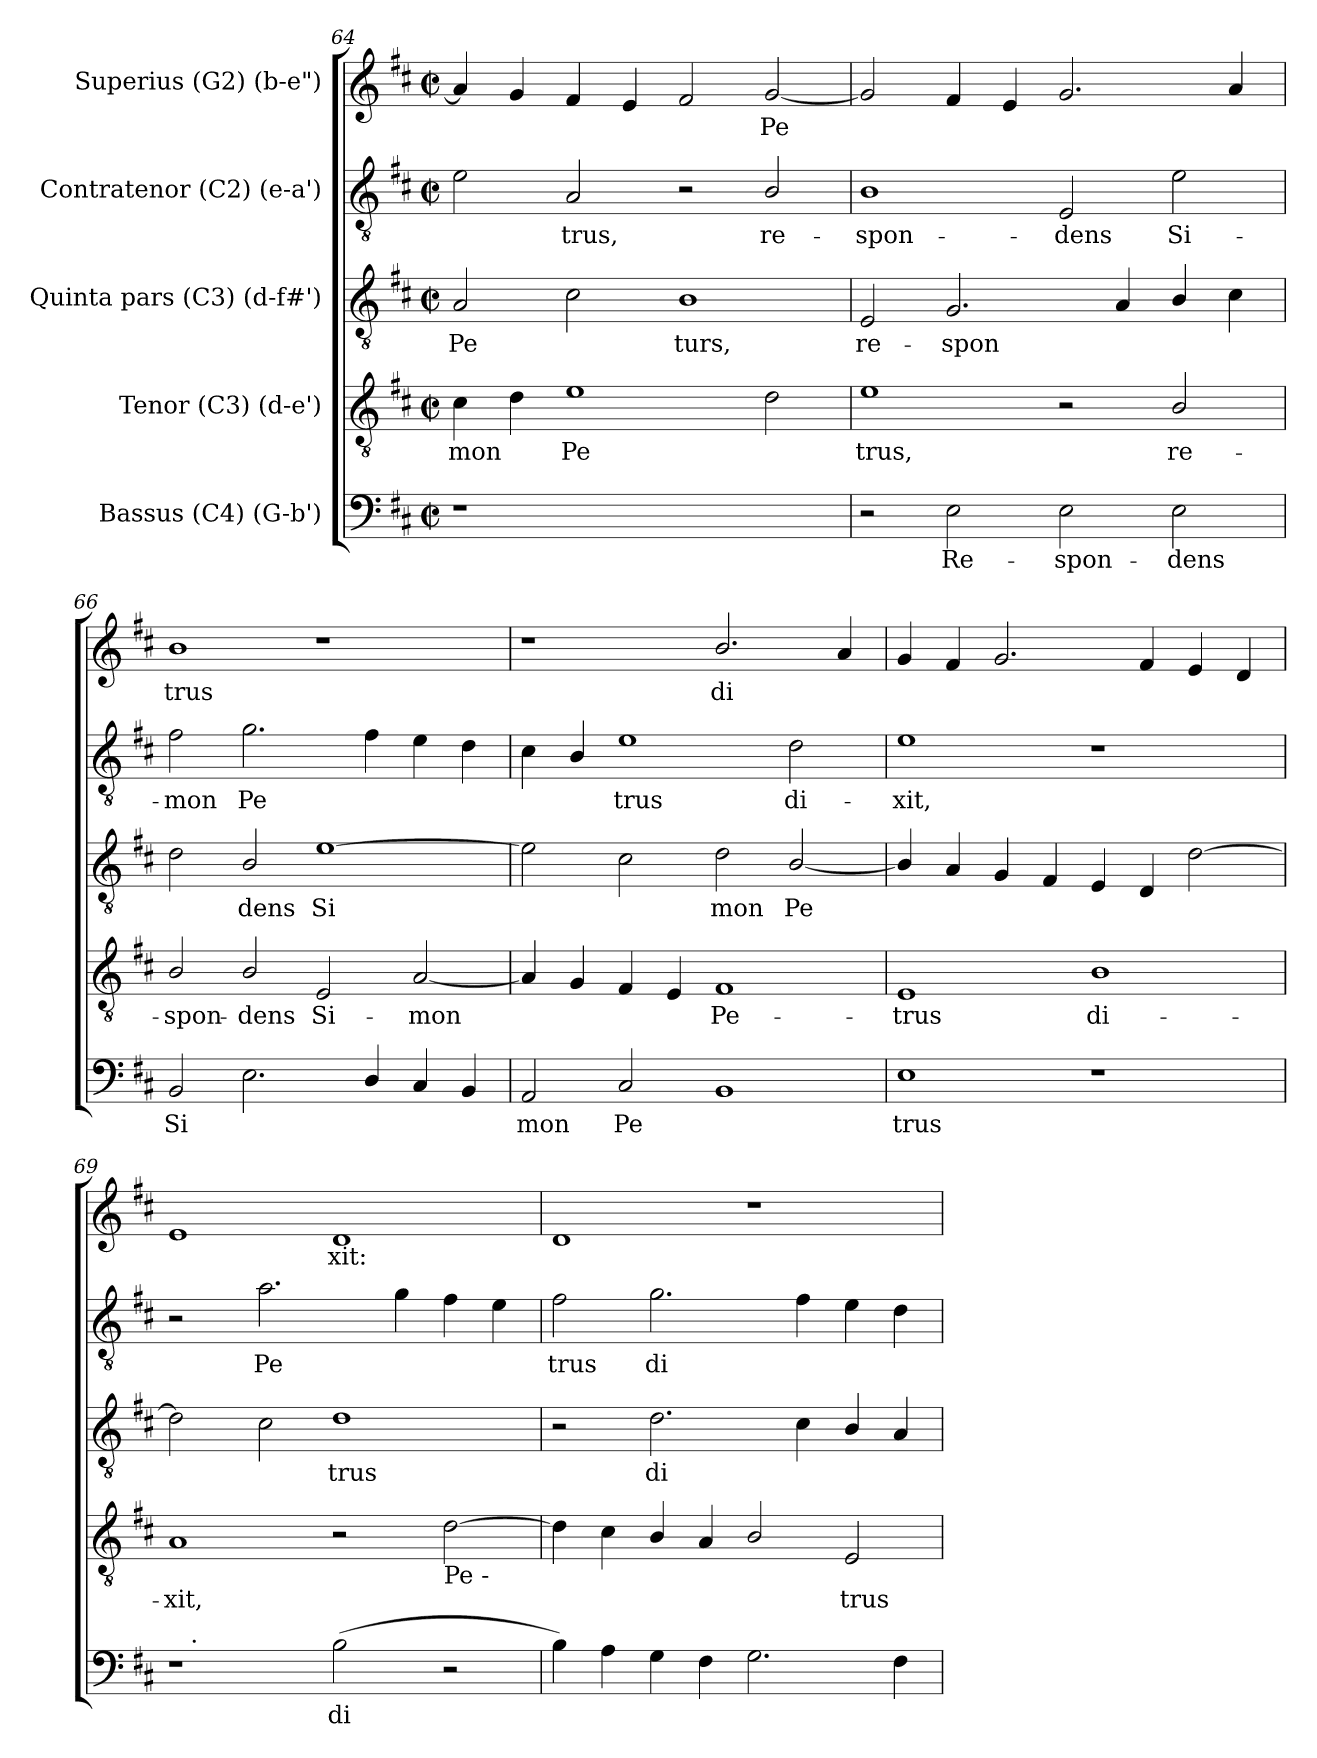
**kern	**text	**kern	**text	**kern	**text	**kern	**text	**kern	**text
*part5	*part5	*part4	*part4	*part3	*part3	*part2	*part2	*part1	*part1
*staff5	*staff5	*staff4	*staff4	*staff3	*staff3	*staff2	*staff2	*staff1	*staff1
*I"Bassus (C4)  (G-b')	*	*I"Tenor (C3)  (d-e')	*	*I"Quinta pars (C3)  (d-f#')	*	*I"Contratenor (C2)  (e-a')	*	*I"Superius (G2)  (b-e")	*
*clefF4	*	*clefGv2	*	*clefGv2	*	*clefGv2	*	*clefG2	*
*k[f#c#]	*	*k[f#c#]	*	*k[f#c#]	*	*k[f#c#]	*	*k[f#c#]	*
*D:	*	*D:	*	*D:	*	*D:	*	*D:	*
*M2/2	*	*M2/2	*	*M2/2	*	*M2/2	*	*M2/2	*
*met(c|)	*	*met(c|)	*	*met(c|)	*	*met(c|)	*	*met(c|)	*
=64	=64	=64	=64	=64	=64	=64	=64	=64	=64
!	!	!	!LO:LY:b:cj	!	!LO:LY:b:cj	!	!LO:LY:b:cj	!	!LO:LY:b:cj
1r	.	4c#\	-mon	2A/	Pe-	2e\	--	4a/]	.
!	!	!	!LO:LY:b:cj	!	!	!	!	!	!LO:LY:b:cj
.	.	4d\	.	.	.	.	.	4g/	.
!	!	!	!LO:LY:b:cj	!	!LO:LY:b:cj	!	!LO:LY:b:cj	!	!LO:LY:b:cj
.	.	1e	Pe-	2c#\	--	2A/	-trus,	4f#/	.
!	!	!	!	!	!	!	!	!	!LO:LY:b:cj
.	.	.	.	.	.	.	.	4e/	.
!	!	!	!	!	!LO:LY:b:cj	!	!	!	!LO:LY:b:cj
1ryy	.	.	.	1B	-turs,	2r	.	2f#/	.
!	!	!	!LO:LY:b:cj	!	!	!	!LO:LY:b:cj	!	!LO:LY:b:cj
.	.	2d\	--	.	.	2B/	re-	[<2g/	Pe-
=65	=65	=65	=65	=65	=65	=65	=65	=65	=65
!	!	!	!LO:LY:b:cj	!	!LO:LY:b:cj	!	!LO:LY:b:cj	!	!LO:LY:b:cj
2r	.	1e	-trus,	2E/	re-	1B	-spon-	2g/]	--
!	!LO:LY:b:cj	!	!	!	!LO:LY:b:cj	!	!	!	!LO:LY:b:cj
2E\	Re-	.	.	2.G/	-spon-	.	.	4f#/	--
!	!	!	!	!	!	!	!	!	!LO:LY:b:cj
.	.	.	.	.	.	.	.	4e/	--
!	!LO:LY:b:cj	!	!	!	!	!	!LO:LY:b:cj	!	!LO:LY:b:cj
2E\	-spon-	2r	.	.	.	2E/	-dens	2.g/	--
!	!	!	!	!	!LO:LY:b:cj	!	!	!	!
.	.	.	.	4A/	--	.	.	.	.
!	!LO:LY:b:cj	!	!LO:LY:b:cj	!	!LO:LY:b:cj	!	!LO:LY:b:cj	!	!
2E\	-dens	2B/	re-	4B/	--	2e\	Si-	.	.
!	!	!	!	!	!LO:LY:b:cj	!	!	!	!LO:LY:b:cj
.	.	.	.	4c#\	--	.	.	4a/	--
!!LO:LB:g=z
=66	=66	=66	=66	=66	=66	=66	=66	=66	=66
!	!LO:LY:b:cj	!	!LO:LY:b:cj	!	!LO:LY:b:cj	!	!LO:LY:b:cj	!	!LO:LY:b:cj
2BB/	Si-	2B/	-spon-	2d\	--	2f#\	-mon	1b	-trus
!	!LO:LY:b:cj	!	!LO:LY:b:cj	!	!LO:LY:b:cj	!	!LO:LY:b:cj	!	!
2.E\	--	2B/	-dens	2B/	-dens	2.g\	Pe-	.	.
!	!	!	!LO:LY:b:cj	!	!LO:LY:b:cj	!	!	!	!
.	.	2E/	Si-	[>1e	Si-	.	.	1r	.
!	!LO:LY:b:cj	!	!	!	!	!	!LO:LY:b:cj	!	!
4D/	--	.	.	.	.	4f#\	--	.	.
!	!LO:LY:b:cj	!	!LO:LY:b:cj	!	!	!	!LO:LY:b:cj	!	!
4C#/	--	[<2A/	-mon	.	.	4e\	--	.	.
!	!LO:LY:b:cj	!	!	!	!	!	!LO:LY:b:cj	!	!
4BB/	--	.	.	.	.	4d\	--	.	.
=67	=67	=67	=67	=67	=67	=67	=67	=67	=67
!	!LO:LY:b:cj	!	!LO:LY:b:cj	!	!LO:LY:b:cj	!	!LO:LY:b:cj	!	!
2AA/	-mon	4A/]	.	2e\]	--	4c#\	--	1r	.
!	!	!	!LO:LY:b:cj	!	!	!	!LO:LY:b:cj	!	!
.	.	4G/	.	.	.	4B/	--	.	.
!	!LO:LY:b:cj	!	!LO:LY:b:cj	!	!LO:LY:b:cj	!	!LO:LY:b:cj	!	!
2C#/	Pe-	4F#/	.	2c#\	--	1e	-trus	.	.
!	!	!	!LO:LY:b:cj	!	!	!	!	!	!
.	.	4E/	.	.	.	.	.	.	.
!	!LO:LY:b:cj	!	!LO:LY:b:cj	!	!LO:LY:b:cj	!	!	!	!LO:LY:b:cj
1BB	--	1F#	Pe-	2d\	-mon	.	.	2.b/	di-
!	!	!	!	!	!LO:LY:b:cj	!	!LO:LY:b:cj	!	!
.	.	.	.	[<2B/	Pe-	2d\	di-	.	.
!	!	!	!	!	!	!	!	!	!LO:LY:b:cj
.	.	.	.	.	.	.	.	4a/	--
=68	=68	=68	=68	=68	=68	=68	=68	=68	=68
!	!LO:LY:b:cj	!	!LO:LY:b:cj	!	!LO:LY:b:cj	!	!LO:LY:b:cj	!	!LO:LY:b:cj
1E	-trus	1E	-trus	4B/]	--	1e	-xit,	4g/	--
!	!	!	!	!	!LO:LY:b:cj	!	!	!	!LO:LY:b:cj
.	.	.	.	4A/	--	.	.	4f#/	--
!	!	!	!	!	!LO:LY:b:cj	!	!	!	!LO:LY:b:cj
.	.	.	.	4G/	--	.	.	2.g/	--
!	!	!	!	!	!LO:LY:b:cj	!	!	!	!
.	.	.	.	4F#/	--	.	.	.	.
!	!	!	!LO:LY:b:cj	!	!LO:LY:b:cj	!	!	!	!
1r	.	1B	di-	4E/	--	1r	.	.	.
!	!	!	!	!	!LO:LY:b:cj	!	!	!	!LO:LY:b:cj
.	.	.	.	4D/	--	.	.	4f#/	--
!	!	!	!	!	!LO:LY:b:cj	!	!	!	!LO:LY:b:cj
.	.	.	.	[>2d\	--	.	.	4e/	--
!	!	!	!	!	!	!	!	!	!LO:LY:b:cj
.	.	.	.	.	.	.	.	4d/	--
=69	=69	=69	=69	=69	=69	=69	=69	=69	=69
!	!	!	!LO:LY:b:cj	!	!LO:LY:b:cj	!	!	!	!LO:LY:b:cj
*^	*	*	*	*	*	*	*	*	*
1r	16ryy	.	1A	-xit,	2d\]	--	2r	.	1e	--
!	!LO:TX:a:t=.	!	!	!	!	!	!	!	!	!
.	1ryy	.	.	.	.	.	.	.	.	.
!	!	!	!	!	!	!LO:LY:b:cj	!	!LO:LY:b:cj	!	!
.	.	.	.	.	2c#\	--	2.a\	Pe-	.	.
!	!	!LO:LY:b:cj	!	!	!	!LO:LY:b:cj	!	!	!	!LO:LY:b:cj
(>2B\	.	di-	2r	.	1d	-trus	.	.	1d	-xit:
.	2...ryy	.	.	.	.	.	.	.	.	.
!	!	!	!	!	!	!	!	!LO:LY:b:cj	!	!
.	.	.	.	.	.	.	4g\	--	.	.
!	!	!	!LO:TX:b:t=Pe -	!	!	!	!	!	!	!
!	!	!	!	!LO:LY:b:cj	!	!	!	!LO:LY:b:cj	!	!
2r	.	.	[>2d\	.	.	.	4f#\	--	.	.
!	!	!	!	!	!	!	!	!LO:LY:b:cj	!	!
.	.	.	.	.	.	.	4e\	--	.	.
!!LO:PB:g=z
=70	=70	=70	=70	=70	=70	=70	=70	=70	=70	=70
!	!	!LO:LY:b:cj	!	!LO:LY:b:cj	!	!	!	!LO:LY:b:cj	!	!LO:LY:b:cj
*v	*v	*	*	*	*	*	*	*	*	*
4B\)	--	4d\]	.	2r	.	2f#\	-trus	1d	.
!	!LO:LY:b:cj	!	!LO:LY:b:cj	!	!	!	!	!	!
4A\	--	4c#\	.	.	.	.	.	.	.
!	!LO:LY:b:cj	!	!LO:LY:b:cj	!	!LO:LY:b:cj	!	!LO:LY:b:cj	!	!
4G\	--	4B/	.	2.d\	di-	2.g\	di-	.	.
!	!LO:LY:b:cj	!	!LO:LY:b:cj	!	!	!	!	!	!
4F#\	--	4A/	.	.	.	.	.	.	.
!	!LO:LY:b:cj	!	!LO:LY:b:cj	!	!	!	!	!	!
2.G\	--	2B/	.	.	.	.	.	1r	.
!	!	!	!	!	!LO:LY:b:cj	!	!LO:LY:b:cj	!	!
.	.	.	.	4c#\	--	4f#\	--	.	.
!	!	!	!LO:LY:b:cj	!	!LO:LY:b:cj	!	!LO:LY:b:cj	!	!
.	.	2E/	trus	4B/	--	4e\	--	.	.
!	!LO:LY:b:cj	!	!	!	!LO:LY:b:cj	!	!LO:LY:b:cj	!	!
4F#\	--	.	.	4A/	--	4d\	--	.	.
=	=	=	=	=	=	=	=	=	=
*-	*-	*-	*-	*-	*-	*-	*-	*-	*-
